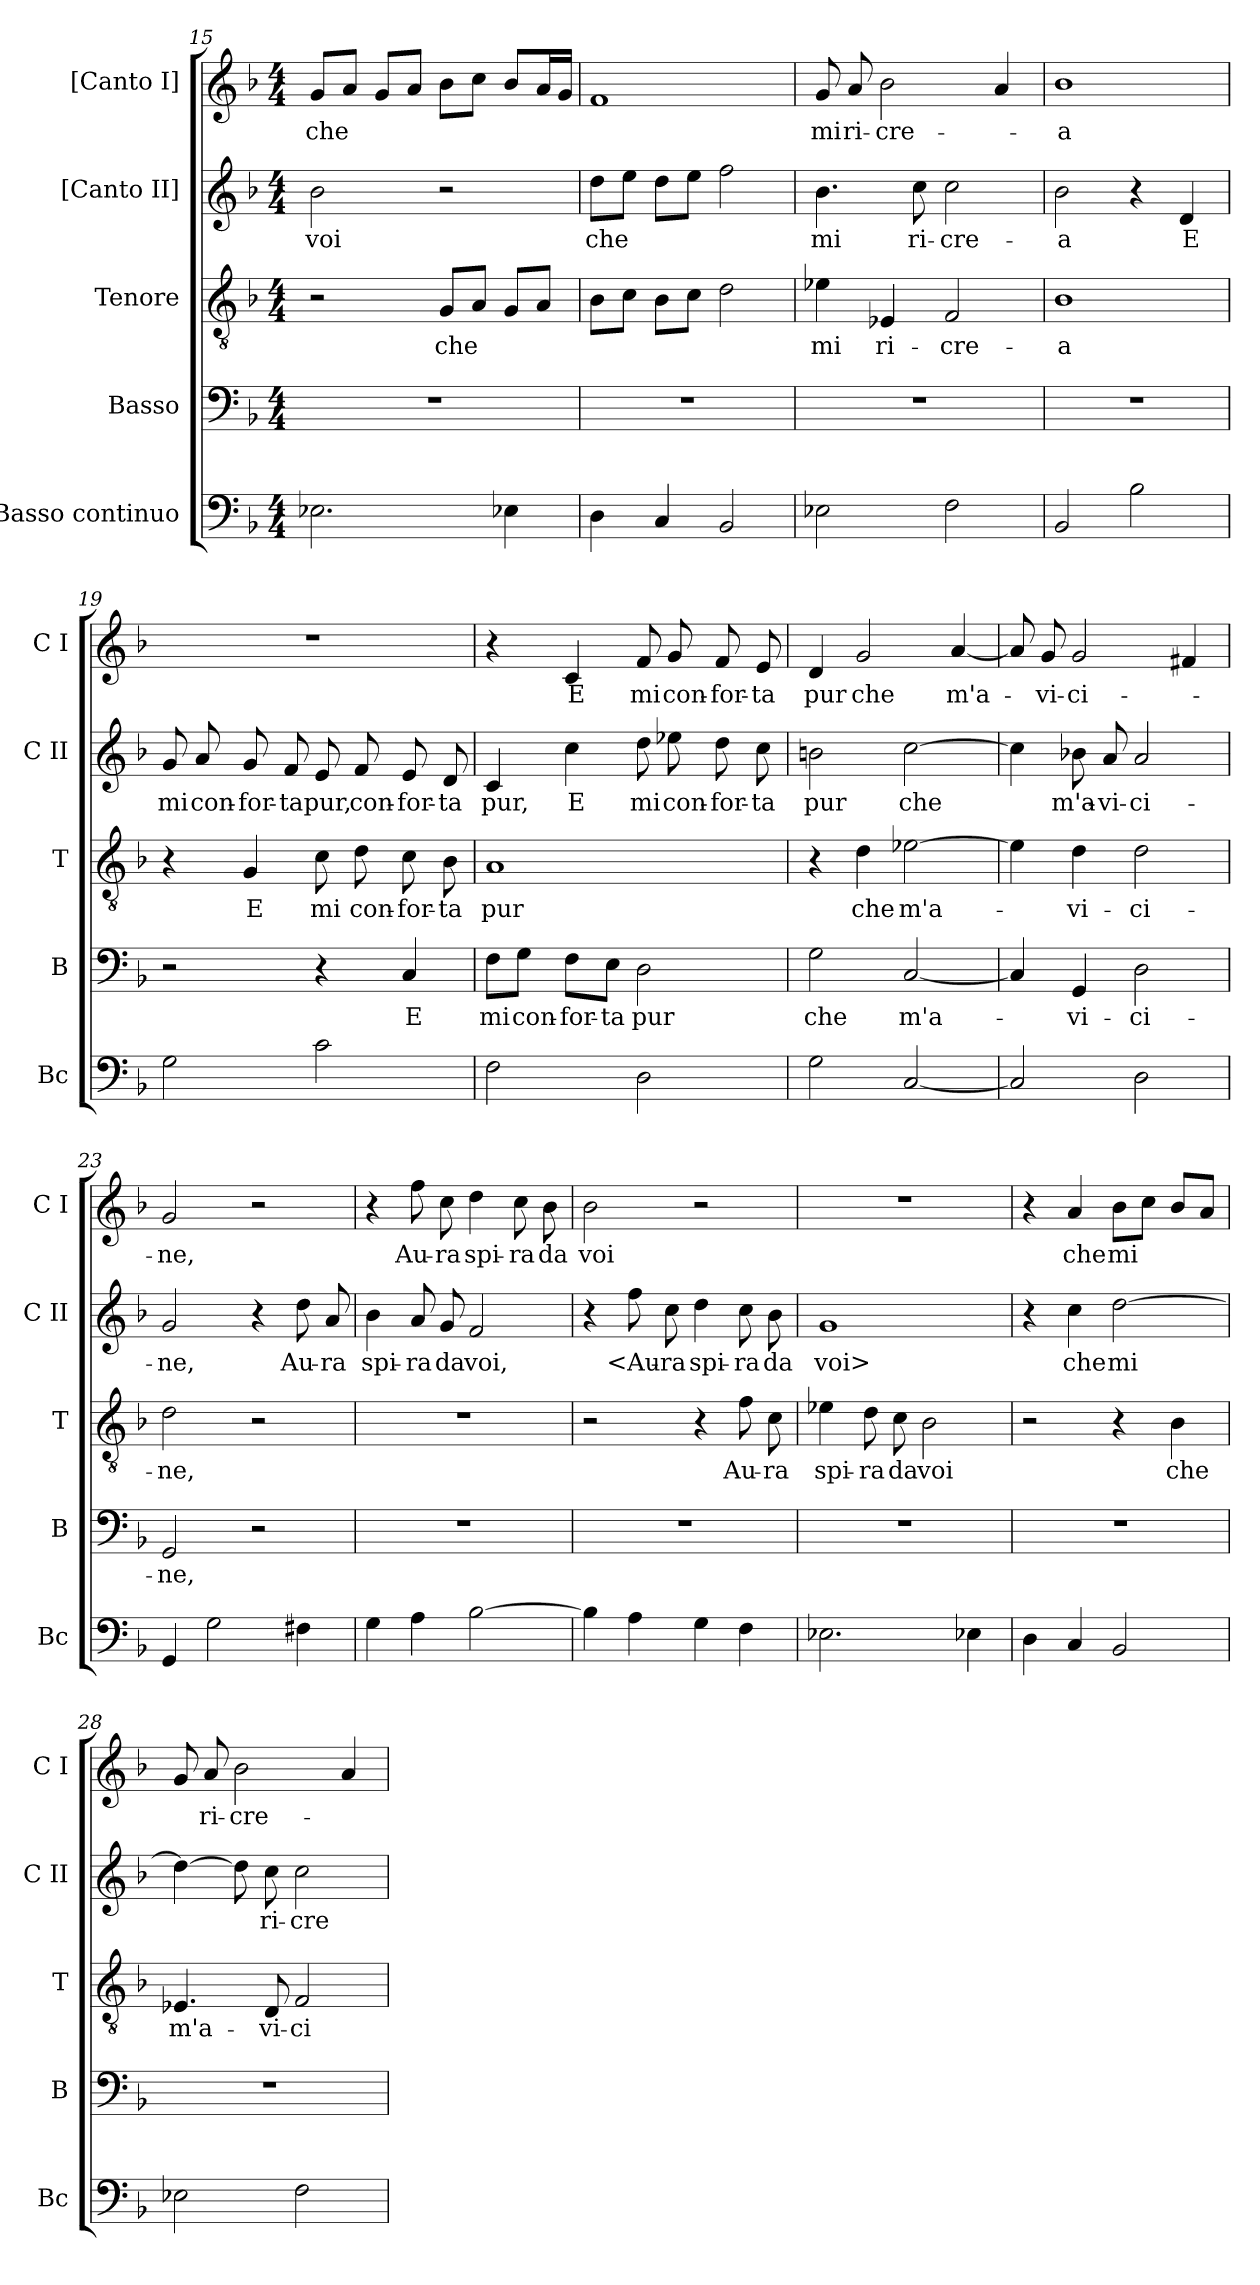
**kern	**kern	**text	**kern	**text	**kern	**text	**kern	**text
*part5	*part4	*part4	*part3	*part3	*part2	*part2	*part1	*part1
*staff5	*staff4	*staff4	*staff3	*staff3	*staff2	*staff2	*staff1	*staff1
*I"Basso continuo	*I"Basso	*	*I"Tenore	*	*I"[Canto II]	*	*I"[Canto I]	*
*I'Bc	*I'B	*	*I'T	*	*I'C II	*	*I'C I	*
*clefF4	*clefF4	*	*clefGv2	*	*clefG2	*	*clefG2	*
*k[b-]	*k[b-]	*	*k[b-]	*	*k[b-]	*	*k[b-]	*
*F:	*F:	*	*F:	*	*F:	*	*F:	*
*M4/4	*M4/4	*	*M4/4	*	*M4/4	*	*M4/4	*
=15	=15	=15	=15	=15	=15	=15	=15	=15
2.E-X	1r	.	2r	.	2b-	voi	8gL	che
.	.	.	.	.	.	.	8aJ	.
.	.	.	.	.	.	.	8gL	.
.	.	.	.	.	.	.	8aJ	.
.	.	.	8GL	che	2r	.	8b-L	.
.	.	.	8AJ	.	.	.	8ccJ	.
4E-X	.	.	8GL	.	.	.	8b-L	.
.	.	.	8AJ	.	.	.	16aL	.
.	.	.	.	.	.	.	16gJJ	.
=16	=16	=16	=16	=16	=16	=16	=16	=16
4D	1r	.	8B-L	.	8ddL	che	1f	.
.	.	.	8cJ	.	8eeJ	.	.	.
4C	.	.	8B-L	.	8ddL	.	.	.
.	.	.	8cJ	.	8eeJ	.	.	.
2BB-	.	.	2d	.	2ff	.	.	.
=17	=17	=17	=17	=17	=17	=17	=17	=17
2E-X	1r	.	4e-X	mi	4.b-	mi	8g	mi
.	.	.	.	.	.	.	8a	ri-
.	.	.	4E-X	ri-	.	.	2b-	-cre-
.	.	.	.	.	8cc	ri-	.	.
2F	.	.	2F	-cre-	2cc	-cre-	.	.
.	.	.	.	.	.	.	4a	.
=18	=18	=18	=18	=18	=18	=18	=18	=18
2BB-	1r	.	1B-	-a	2b-	-a	1b-	-a
2B-	.	.	.	.	4r	.	.	.
.	.	.	.	.	4d	E	.	.
=19	=19	=19	=19	=19	=19	=19	=19	=19
2G	2r	.	4r	.	8g	mi	1r	.
.	.	.	.	.	8a	con-	.	.
.	.	.	4G	E	8g	-for-	.	.
.	.	.	.	.	8f	-ta	.	.
2c	4r	.	8c	mi	8e	pur,	.	.
.	.	.	8d	con-	8f	con-	.	.
.	4C	E	8c	-for-	8e	-for-	.	.
.	.	.	8B-	-ta	8d	-ta	.	.
=20	=20	=20	=20	=20	=20	=20	=20	=20
2F	8F\L	mi	1A	pur	4c	pur,	4r	.
.	8G\J	con-	.	.	.	.	.	.
.	8F\L	-for-	.	.	4cc	E	4c	E
.	8E\J	-ta	.	.	.	.	.	.
2D	2D	pur	.	.	8dd	mi	8f	mi
.	.	.	.	.	8ee-X	con-	8g	con-
.	.	.	.	.	8dd	-for-	8f	-for-
.	.	.	.	.	8cc	-ta	8e	-ta
=21	=21	=21	=21	=21	=21	=21	=21	=21
2G	2G	che	4r	.	2bn	pur	4d	pur
.	.	.	4d	che	.	.	2g	che
[2C	[2C	m'a-	[2e-X	m'a-	[2cc	che	.	.
.	.	.	.	.	.	.	[4a	m'a-
=22	=22	=22	=22	=22	=22	=22	=22	=22
2C]	4C]	.	4e-]	.	4cc]	.	8a]	.
.	.	.	.	.	.	.	8g	-vi-
.	4GG	-vi-	4d	-vi-	8b-X	m'a-	2g	-ci-
.	.	.	.	.	8a	-vi-	.	.
2D	2D	-ci-	2d	-ci-	2a	-ci-	.	.
.	.	.	.	.	.	.	4f#X	.
=23	=23	=23	=23	=23	=23	=23	=23	=23
4GG	2GG	-ne,	2d	-ne,	2g	-ne,	2g	-ne,
2G	.	.	.	.	.	.	.	.
.	2r	.	2r	.	4r	.	2r	.
4F#X	.	.	.	.	8dd	Au-	.	.
.	.	.	.	.	8a	-ra	.	.
=24	=24	=24	=24	=24	=24	=24	=24	=24
4G	1r	.	1r	.	4b-	spi-	4r	.
4A	.	.	.	.	8a	-ra	8ff	Au-
.	.	.	.	.	8g	da	8cc	-ra
[2B-	.	.	.	.	2f	voi,	4dd	spi-
.	.	.	.	.	.	.	8cc	-ra
.	.	.	.	.	.	.	8b-	da
=25	=25	=25	=25	=25	=25	=25	=25	=25
4B-]	1r	.	2r	.	4r	.	2b-	voi
4A	.	.	.	.	8ff	<Au-	.	.
.	.	.	.	.	8cc	-ra	.	.
4G	.	.	4r	.	4dd	spi-	2r	.
4F	.	.	8f	Au-	8cc	-ra	.	.
.	.	.	8c	-ra	8b-	da	.	.
=26	=26	=26	=26	=26	=26	=26	=26	=26
2.E-X	1r	.	4e-X	spi-	1g	voi>	1r	.
.	.	.	8d	-ra	.	.	.	.
.	.	.	8c	da	.	.	.	.
.	.	.	2B-	voi	.	.	.	.
4E-X	.	.	.	.	.	.	.	.
=27	=27	=27	=27	=27	=27	=27	=27	=27
4D	1r	.	2r	.	4r	.	4r	.
4C	.	.	.	.	4cc	che	4a	che
2BB-	.	.	4r	.	[2dd	mi	8b-L	mi
.	.	.	.	.	.	.	8ccJ	.
.	.	.	4B-	che	.	.	8b-L	.
.	.	.	.	.	.	.	8aJ	.
=28	=28	=28	=28	=28	=28	=28	=28	=28
2E-X	1r	.	4.E-X	m'a-	4dd_	.	8g	.
.	.	.	.	.	.	.	8a	ri-
.	.	.	.	.	8dd]	.	2b-	-cre-
.	.	.	8D	-vi-	8cc	ri-	.	.
2F	.	.	2F	-ci-	2cc	-cre-	.	.
.	.	.	.	.	.	.	4a	.
=	=	=	=	=	=	=	=	=
*-	*-	*-	*-	*-	*-	*-	*-	*-
